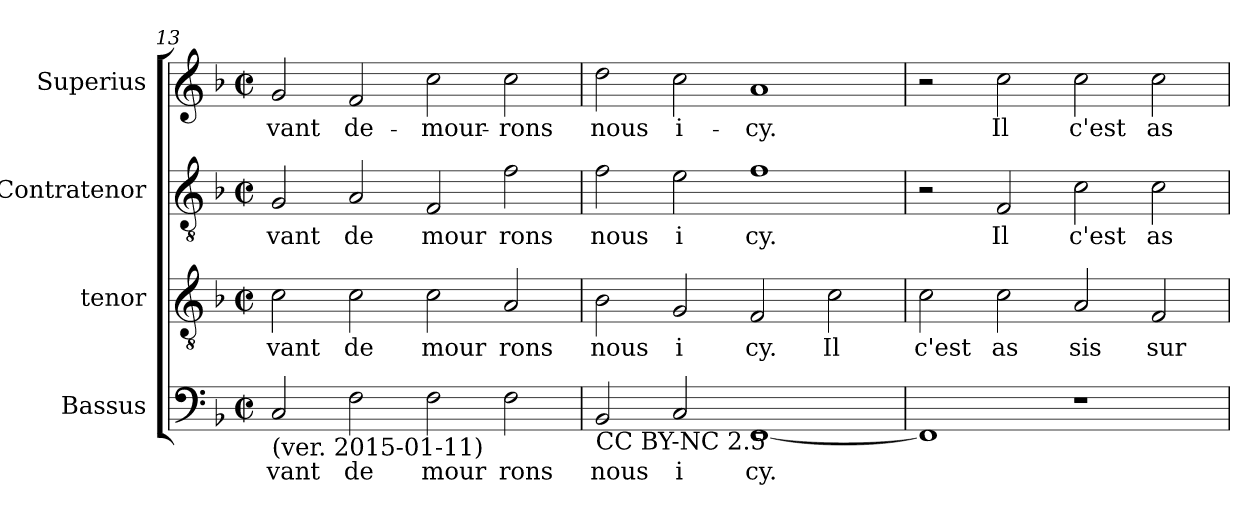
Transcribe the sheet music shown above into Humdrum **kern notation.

**kern	**text	**kern	**text	**kern	**text	**kern	**text
*part4	*part4	*part3	*part3	*part2	*part2	*part1	*part1
*staff4	*staff4	*staff3	*staff3	*staff2	*staff2	*staff1	*staff1
*I"Bassus	*	*I"tenor	*	*I"Contratenor	*	*I"Superius	*
*clefF4	*	*clefGv2	*	*clefGv2	*	*clefG2	*
*k[b-]	*	*k[b-]	*	*k[b-]	*	*k[b-]	*
*F:	*	*F:	*	*F:	*	*F:	*
*M2/2	*	*M2/2	*	*M2/2	*	*M2/2	*
*met(c|)	*	*met(c|)	*	*met(c|)	*	*met(c|)	*
=13	=13	=13	=13	=13	=13	=13	=13
!LO:TX:b:t=(ver. 2015-01-11)	!	!	!	!	!	!	!
!	!LO:LY:b:cj	!	!LO:LY:b:cj	!	!LO:LY:b:cj	!	!LO:LY:b:cj
2C/	vant	2c\	vant	2G/	vant	2g/	-vant
!	!LO:LY:b:cj	!	!LO:LY:b:cj	!	!LO:LY:b:cj	!	!LO:LY:b:cj
2F\	de	2c\	de	2A/	de	2f/	de-
!	!LO:LY:b:cj	!	!LO:LY:b:cj	!	!LO:LY:b:cj	!	!LO:LY:b:cj
2F\	mour	2c\	mour	2F/	mour	2cc\	-mour-
!	!LO:LY:b:cj	!	!LO:LY:b:cj	!	!LO:LY:b:cj	!	!LO:LY:b:cj
2F\	rons	2A/	rons	2f\	rons	2cc\	-rons
=14	=14	=14	=14	=14	=14	=14	=14
!LO:TX:b:t=CC BY-NC 2.5	!	!	!	!	!	!	!
!	!LO:LY:b:cj	!	!LO:LY:b:cj	!	!LO:LY:b:cj	!	!LO:LY:b:cj
2BB-/	nous	2B-\	nous	2f\	nous	2dd\	nous
!	!LO:LY:b:cj	!	!LO:LY:b:cj	!	!LO:LY:b:cj	!	!LO:LY:b:cj
2C/	i	2G/	i	2e\	i	2cc\	i-
!	!LO:LY:b:cj	!	!LO:LY:b:cj	!	!LO:LY:b:cj	!	!LO:LY:b:cj
[>1FF	cy.	2F/	cy.	1f	cy.	1a	-cy.
!	!	!	!LO:LY:b:cj	!	!	!	!
.	.	2c\	Il	.	.	.	.
!!LO:PB:g=z
=15	=15	=15	=15	=15	=15	=15	=15
!	!LO:LY:b:cj	!	!LO:LY:b:cj	!	!	!	!
1FF]	.	2c\	c'est	2r	.	2r	.
!	!	!	!LO:LY:b:cj	!	!LO:LY:b:cj	!	!LO:LY:b:cj
.	.	2c\	as	2F/	Il	2cc\	Il
!	!	!	!LO:LY:b:cj	!	!LO:LY:b:cj	!	!LO:LY:b:cj
1r	.	2A/	sis	2c\	c'est	2cc\	c'est
!	!	!	!LO:LY:b:cj	!	!LO:LY:b:cj	!	!LO:LY:b:cj
.	.	2F/	sur	2c\	as	2cc\	as
=	=	=	=	=	=	=	=
*-	*-	*-	*-	*-	*-	*-	*-
